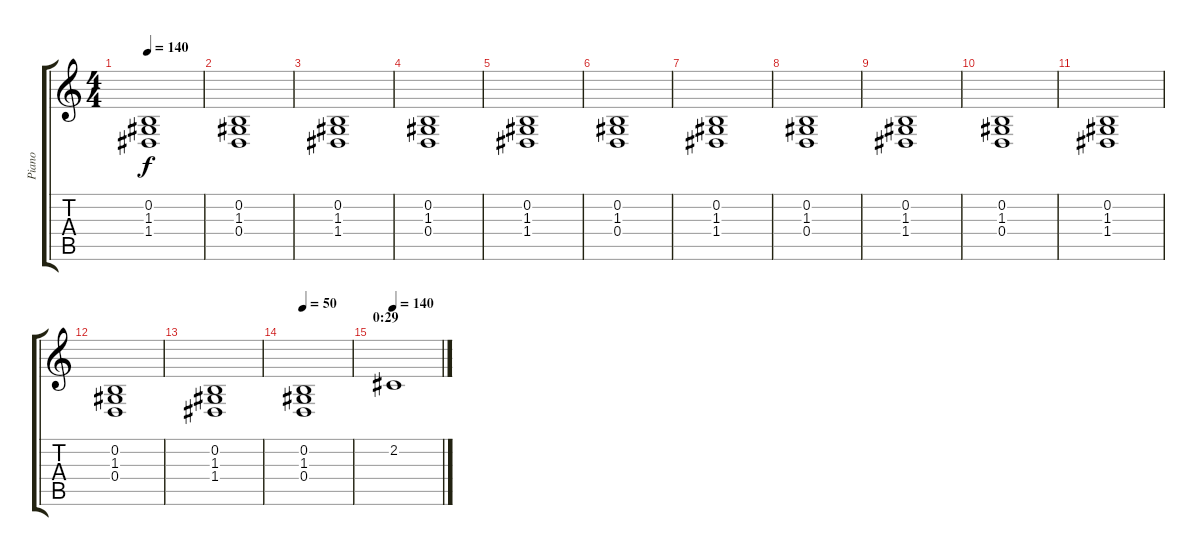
\track ("Piano" "Piano") {instrument acousticgrandpiano}
\staff {score tabs}
\tuning (E4 B3 G3 D3 A2 E2) {hide}
\ts (4 4)
\tempo 140
\clef g2
\ks c
(0.2 1.3 1.4).1{dy f volume 8 instrument acousticgrandpiano} |
(0.2 1.3 0.4).1{volume 10} |
(0.2 1.3 1.4).1 |
(0.2 1.3 0.4).1 |
(0.2 1.3 1.4).1 |
(0.2 1.3 0.4).1{volume 12} |
(0.2 1.3 1.4).1 |
(0.2 1.3 0.4).1 |
(0.2 1.3 1.4).1 |
(0.2 1.3 0.4).1 |
(0.2 1.3 1.4).1{volume 16} |
(0.2 1.3 0.4).1 |
(0.2 1.3 1.4).1 |
\tempo 50
(0.2 1.3 0.4).1 |
\section ("" "0:29")
\tempo 140
2.2.1{volume 13}
